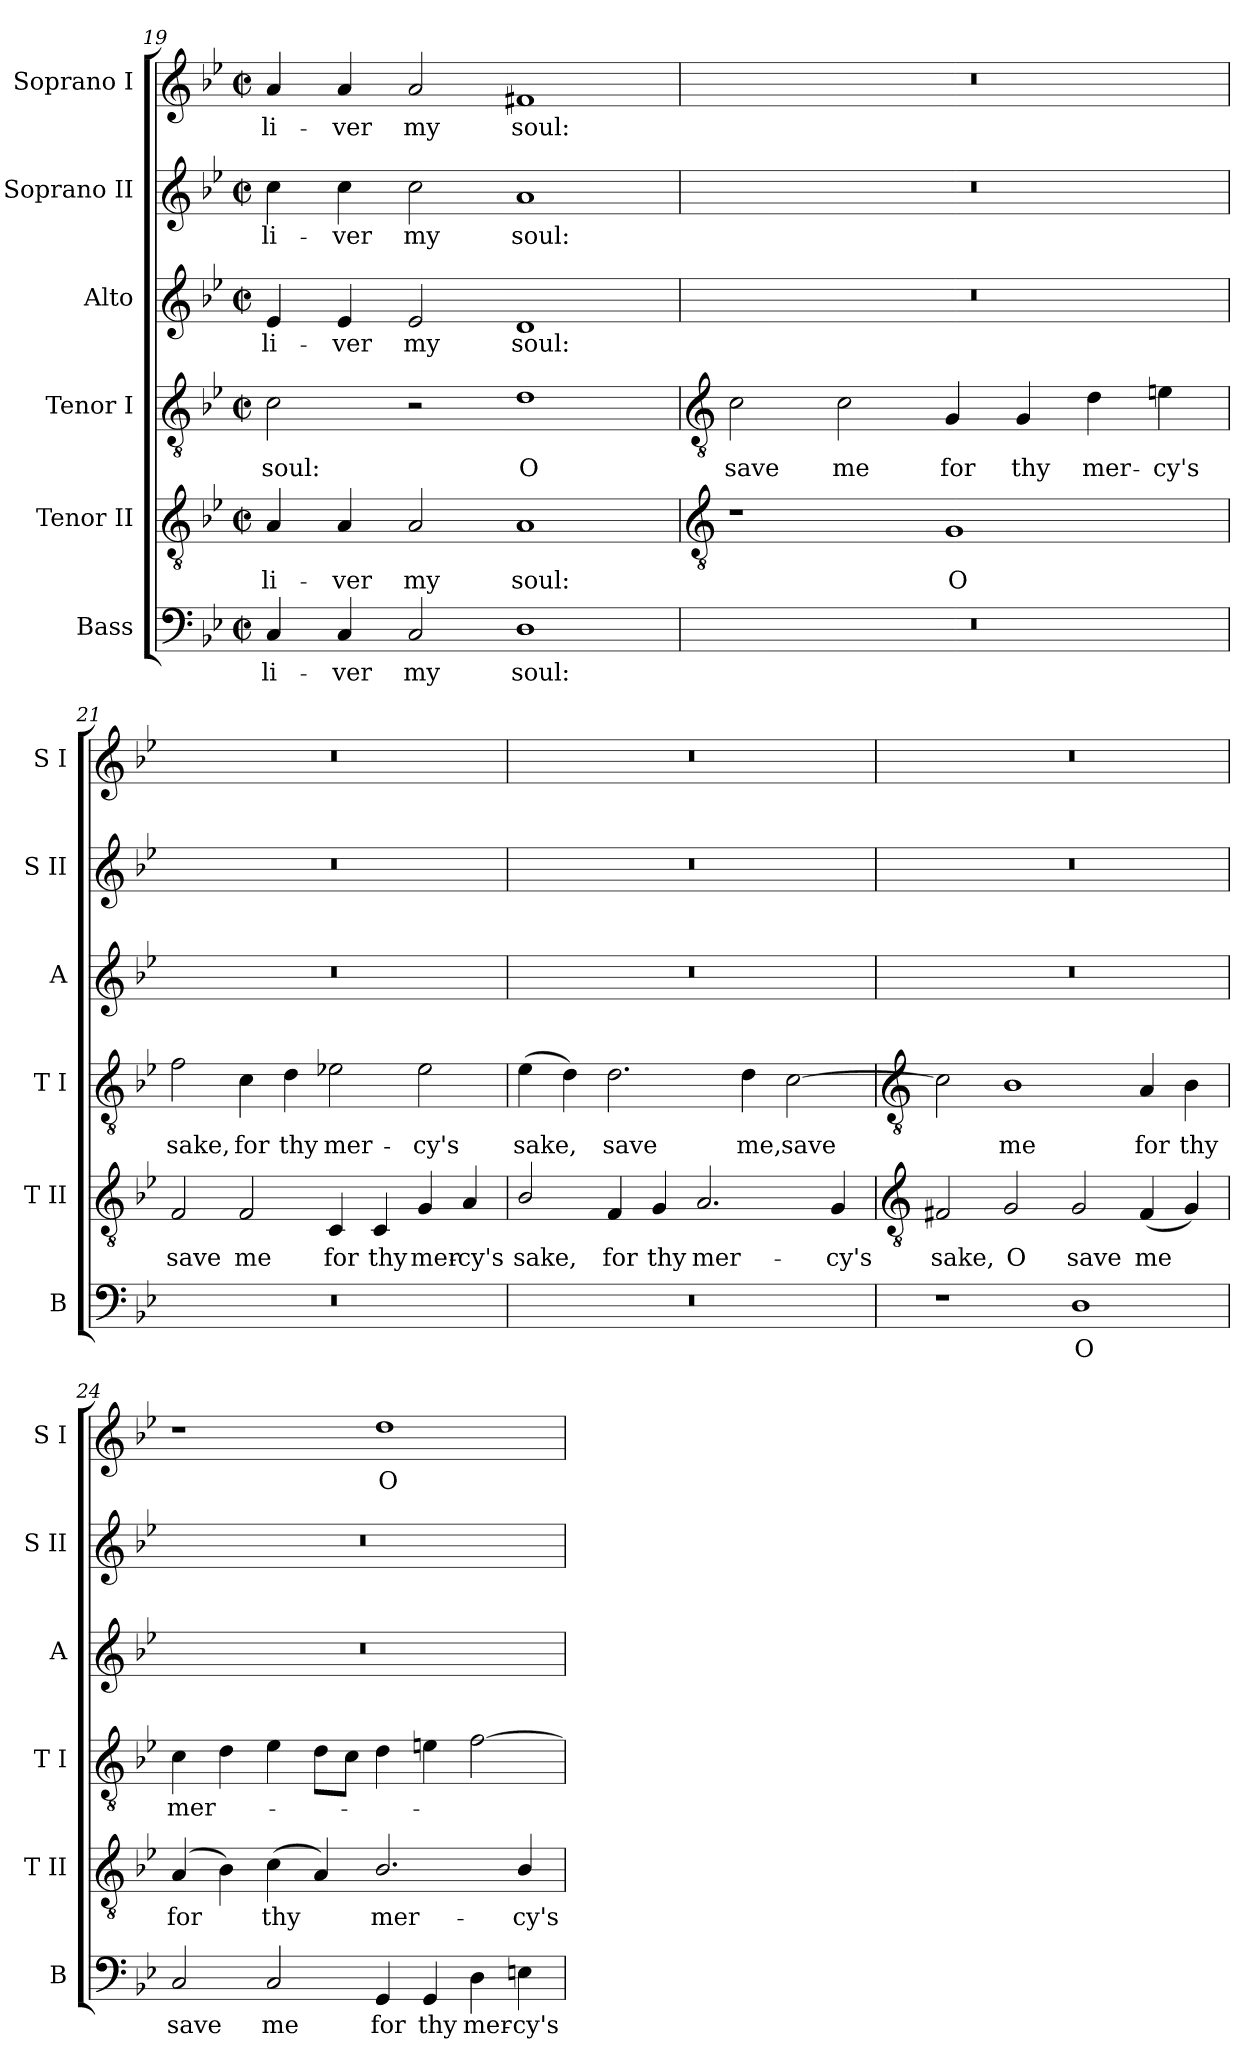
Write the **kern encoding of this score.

**kern	**text	**kern	**text	**kern	**text	**kern	**text	**kern	**text	**kern	**text
*part6	*part6	*part5	*part5	*part4	*part4	*part3	*part3	*part2	*part2	*part1	*part1
*staff6	*staff6	*staff5	*staff5	*staff4	*staff4	*staff3	*staff3	*staff2	*staff2	*staff1	*staff1
*I"Bass	*	*I"Tenor II	*	*I"Tenor I	*	*I"Alto	*	*I"Soprano II	*	*I"Soprano I	*
*I'B	*	*I'T II	*	*I'T I	*	*I'A	*	*I'S II	*	*I'S I	*
*clefF4	*	*clefGv2	*	*clefGv2	*	*clefG2	*	*clefG2	*	*clefG2	*
*k[b-e-]	*	*k[b-e-]	*	*k[b-e-]	*	*k[b-e-]	*	*k[b-e-]	*	*k[b-e-]	*
*B-:	*	*B-:	*	*B-:	*	*B-:	*	*B-:	*	*B-:	*
*M4/2	*	*M4/2	*	*M4/2	*	*M4/2	*	*M4/2	*	*M4/2	*
*met(c|)	*	*met(c|)	*	*met(c|)	*	*met(c|)	*	*met(c|)	*	*met(c|)	*
=19	=19	=19	=19	=19	=19	=19	=19	=19	=19	=19	=19
!	!LO:LY:b	!	!LO:LY:b	!	!LO:LY:b	!	!LO:LY:b	!	!LO:LY:b	!	!LO:LY:b
4C	-li-	4A	-li-	2c	soul:	4e-	-li-	4cc	-li-	4a	-li-
!	!LO:LY:b	!	!LO:LY:b	!	!	!	!LO:LY:b	!	!LO:LY:b	!	!LO:LY:b
4C	-ver	4A	-ver	.	.	4e-	-ver	4cc	-ver	4a	-ver
!	!LO:LY:b	!	!LO:LY:b	!	!	!	!LO:LY:b	!	!LO:LY:b	!	!LO:LY:b
2C	my	2A	my	2r	.	2e-	my	2cc	my	2a	my
!	!LO:LY:b	!	!LO:LY:b	!	!LO:LY:b	!	!LO:LY:b	!	!LO:LY:b	!	!LO:LY:b
1D	soul:	1A	soul:	1d	O	1d	soul:	1a	soul:	1f#X	soul:
!!LO:LB:g=z
=20	=20	=20	=20	=20	=20	=20	=20	=20	=20	=20	=20
*	*	*clefGv2	*	*clefGv2	*	*	*	*	*	*	*
!	!	!	!	!	!LO:LY:b	!	!	!	!	!	!
0r	.	1r	.	2c	save	0r	.	0r	.	0r	.
!	!	!	!	!	!LO:LY:b	!	!	!	!	!	!
.	.	.	.	2c	me	.	.	.	.	.	.
!	!	!	!LO:LY:b	!	!LO:LY:b	!	!	!	!	!	!
.	.	1G	O	4G	for	.	.	.	.	.	.
!	!	!	!	!	!LO:LY:b	!	!	!	!	!	!
.	.	.	.	4G	thy	.	.	.	.	.	.
!	!	!	!	!	!LO:LY:b	!	!	!	!	!	!
.	.	.	.	4d	mer-	.	.	.	.	.	.
!	!	!	!	!	!LO:LY:b	!	!	!	!	!	!
.	.	.	.	4en	-cy's	.	.	.	.	.	.
=21	=21	=21	=21	=21	=21	=21	=21	=21	=21	=21	=21
!	!	!	!LO:LY:b	!	!LO:LY:b	!	!	!	!	!	!
0r	.	2F	save	2f	sake,	0r	.	0r	.	0r	.
!	!	!	!LO:LY:b	!	!LO:LY:b	!	!	!	!	!	!
.	.	2F	me	4c	for	.	.	.	.	.	.
!	!	!	!	!	!LO:LY:b	!	!	!	!	!	!
.	.	.	.	4d	thy	.	.	.	.	.	.
!	!	!	!LO:LY:b	!	!LO:LY:b	!	!	!	!	!	!
.	.	4C	for	2e-X	mer-	.	.	.	.	.	.
!	!	!	!LO:LY:b	!	!	!	!	!	!	!	!
.	.	4C	thy	.	.	.	.	.	.	.	.
!	!	!	!LO:LY:b	!	!LO:LY:b	!	!	!	!	!	!
.	.	4G	mer-	2e-	-cy's	.	.	.	.	.	.
!	!	!	!LO:LY:b	!	!	!	!	!	!	!	!
.	.	4A	-cy's	.	.	.	.	.	.	.	.
=22	=22	=22	=22	=22	=22	=22	=22	=22	=22	=22	=22
!	!	!	!LO:LY:b	!	!LO:LY:b	!	!	!	!	!	!
0r	.	2B-/	sake,	(>4e-	sake,	0r	.	0r	.	0r	.
.	.	.	.	4d)	.	.	.	.	.	.	.
!	!	!	!LO:LY:b	!	!LO:LY:b	!	!	!	!	!	!
.	.	4F	for	2.d	save	.	.	.	.	.	.
!	!	!	!LO:LY:b	!	!	!	!	!	!	!	!
.	.	4G	thy	.	.	.	.	.	.	.	.
!	!	!	!LO:LY:b	!	!	!	!	!	!	!	!
.	.	2.A	mer-	.	.	.	.	.	.	.	.
!	!	!	!	!	!LO:LY:b	!	!	!	!	!	!
.	.	.	.	4d	me,	.	.	.	.	.	.
!	!	!	!	!	!LO:LY:b	!	!	!	!	!	!
.	.	.	.	[2c	save	.	.	.	.	.	.
!	!	!	!LO:LY:b	!	!	!	!	!	!	!	!
.	.	4G	-cy's	.	.	.	.	.	.	.	.
!!LO:LB:g=z
=23	=23	=23	=23	=23	=23	=23	=23	=23	=23	=23	=23
*	*	*clefGv2	*	*clefGv2	*	*	*	*	*	*	*
!	!	!	!LO:LY:b	!	!	!	!	!	!	!	!
1r	.	2F#X	sake,	2c]	.	0r	.	0r	.	0r	.
!	!	!	!LO:LY:b	!	!LO:LY:b	!	!	!	!	!	!
.	.	2G	O	1B-	me	.	.	.	.	.	.
!	!LO:LY:b	!	!LO:LY:b	!	!	!	!	!	!	!	!
1D	O	2G	save	.	.	.	.	.	.	.	.
!	!	!	!LO:LY:b	!	!LO:LY:b	!	!	!	!	!	!
.	.	(<4F#	me	4A	for	.	.	.	.	.	.
!	!	!	!	!	!LO:LY:b	!	!	!	!	!	!
.	.	4G)	.	4B-	thy	.	.	.	.	.	.
=24	=24	=24	=24	=24	=24	=24	=24	=24	=24	=24	=24
!	!LO:LY:b	!	!LO:LY:b	!	!LO:LY:b	!	!	!	!	!	!
2C	save	(<4A	for	4c	mer-	0r	.	0r	.	1r	.
.	.	4B-)	.	4d	.	.	.	.	.	.	.
!	!LO:LY:b	!	!LO:LY:b	!	!	!	!	!	!	!	!
2C	me	(<4c	thy	4e-	.	.	.	.	.	.	.
.	.	4A)	.	8dL	.	.	.	.	.	.	.
.	.	.	.	8cJ	.	.	.	.	.	.	.
!	!LO:LY:b	!	!LO:LY:b	!	!	!	!	!	!	!	!LO:LY:b
4GG	for	2.B-/	mer-	4d	.	.	.	.	.	1dd	O
!	!LO:LY:b	!	!	!	!	!	!	!	!	!	!
4GG	thy	.	.	4en	.	.	.	.	.	.	.
!	!LO:LY:b	!	!	!	!	!	!	!	!	!	!
4D	mer-	.	.	[2f	.	.	.	.	.	.	.
!	!LO:LY:b	!	!LO:LY:b	!	!	!	!	!	!	!	!
4En	-cy's	4B-/	-cy's	.	.	.	.	.	.	.	.
=	=	=	=	=	=	=	=	=	=	=	=
*-	*-	*-	*-	*-	*-	*-	*-	*-	*-	*-	*-
